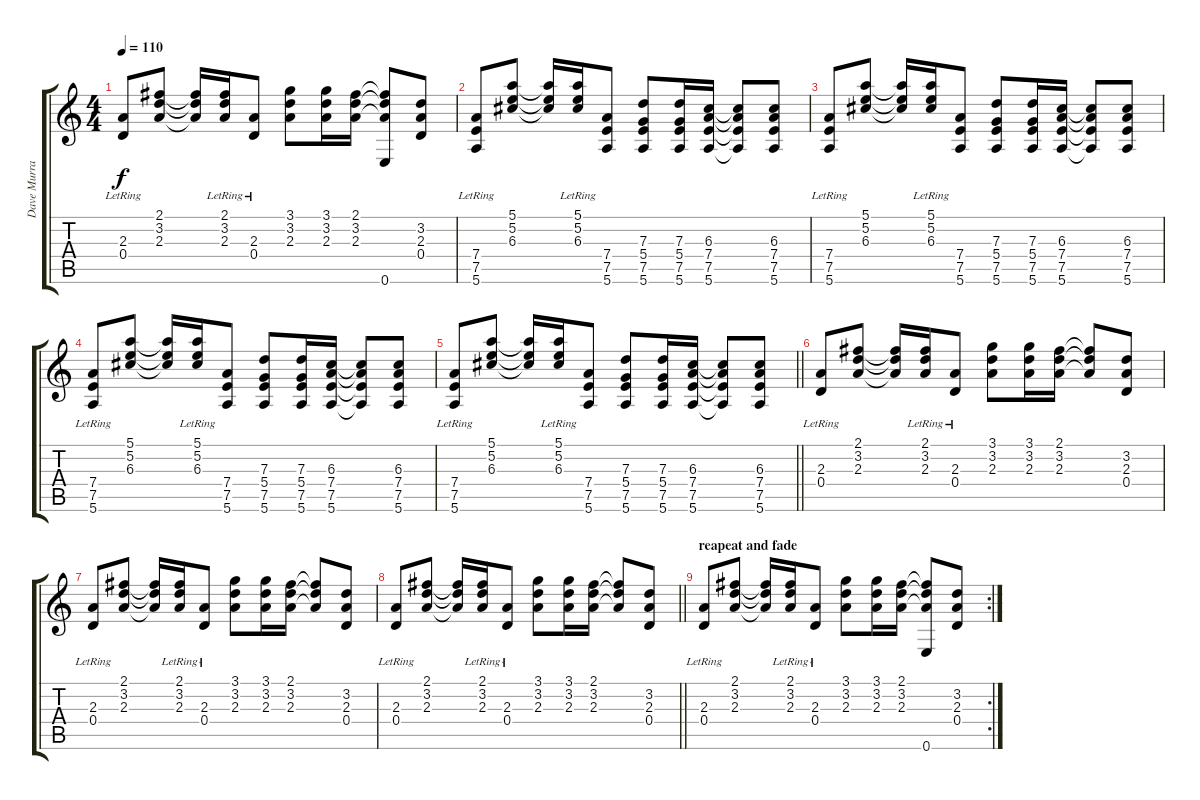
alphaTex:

\track ("Dave Murray" "Dave Murra") {instrument overdrivenguitar}
\staff {score tabs}
\tuning (E4 B3 G3 D3 A2 E2) {hide}
\ts (4 4)
\tempo 110
\clef g2
\ks c
(2.3{lr} 0.4{lr}).8{dy f} (2.1 3.2 2.3).8 (2.1{t} 3.2{t} 2.3{t}).16 (2.1{lr} 3.2{lr} 2.3{lr}).16 (2.3{lr} 0.4{lr}).8 (3.1 3.2 2.3).8 (3.1 3.2 2.3).16 (2.1 3.2 2.3).16 (2.1{t} 3.2{t} 2.3{t} 0.6).8 (3.2 2.3 0.4).8 |
(7.4{lr} 7.5{lr} 5.6{lr}).8 (5.1 5.2 6.3).8 (5.1{t} 5.2{t} 6.3{t}).16 (5.1{lr} 5.2{lr} 6.3{lr}).16 (7.4 7.5 5.6).8 (7.3 5.4 7.5 5.6).8 (7.3 5.4 7.5 5.6).16 (6.3 7.4 7.5 5.6).16 (6.3{t} 7.4{t} 7.5{t} 5.6{t}).8 (6.3 7.4 7.5 5.6).8 |
(7.4{lr} 7.5{lr} 5.6{lr}).8 (5.1 5.2 6.3).8 (5.1{t} 5.2{t} 6.3{t}).16 (5.1{lr} 5.2{lr} 6.3{lr}).16 (7.4 7.5 5.6).8 (7.3 5.4 7.5 5.6).8 (7.3 5.4 7.5 5.6).16 (6.3 7.4 7.5 5.6).16 (6.3{t} 7.4{t} 7.5{t} 5.6{t}).8 (6.3 7.4 7.5 5.6).8 |
(7.4{lr} 7.5{lr} 5.6{lr}).8 (5.1 5.2 6.3).8 (5.1{t} 5.2{t} 6.3{t}).16 (5.1{lr} 5.2{lr} 6.3{lr}).16 (7.4 7.5 5.6).8 (7.3 5.4 7.5 5.6).8 (7.3 5.4 7.5 5.6).16 (6.3 7.4 7.5 5.6).16 (6.3{t} 7.4{t} 7.5{t} 5.6{t}).8 (6.3 7.4 7.5 5.6).8 |
\barLineRight lightlight
(7.4{lr} 7.5{lr} 5.6{lr}).8 (5.1 5.2 6.3).8 (5.1{t} 5.2{t} 6.3{t}).16 (5.1{lr} 5.2{lr} 6.3{lr}).16 (7.4 7.5 5.6).8 (7.3 5.4 7.5 5.6).8 (7.3 5.4 7.5 5.6).16 (6.3 7.4 7.5 5.6).16 (6.3{t} 7.4{t} 7.5{t} 5.6{t}).8 (6.3 7.4 7.5 5.6).8 |
(2.3{lr} 0.4{lr}).8 (2.1 3.2 2.3).8 (2.1{t} 3.2{t} 2.3{t}).16 (2.1{lr} 3.2{lr} 2.3{lr}).16 (2.3{lr} 0.4{lr}).8 (3.1 3.2 2.3).8 (3.1 3.2 2.3).16 (2.1 3.2 2.3).16 (2.1{t} 3.2{t} 2.3{t}).8 (3.2 2.3 0.4).8 |
(2.3{lr} 0.4{lr}).8 (2.1 3.2 2.3).8 (2.1{t} 3.2{t} 2.3{t}).16 (2.1{lr} 3.2{lr} 2.3{lr}).16 (2.3{lr} 0.4{lr}).8 (3.1 3.2 2.3).8 (3.1 3.2 2.3).16 (2.1 3.2 2.3).16 (2.1{t} 3.2{t} 2.3{t}).8 (3.2 2.3 0.4).8 |
\barLineRight lightlight
(2.3{lr} 0.4{lr}).8 (2.1 3.2 2.3).8 (2.1{t} 3.2{t} 2.3{t}).16 (2.1{lr} 3.2{lr} 2.3{lr}).16 (2.3{lr} 0.4{lr}).8 (3.1 3.2 2.3).8 (3.1 3.2 2.3).16 (2.1 3.2 2.3).16 (2.1{t} 3.2{t} 2.3{t}).8 (3.2 2.3 0.4).8 |
\rc 2
\section ("" "reapeat and fade")
(2.3{lr} 0.4{lr}).8 (2.1 3.2 2.3).8 (2.1{t} 3.2{t} 2.3{t}).16 (2.1{lr} 3.2{lr} 2.3{lr}).16 (2.3{lr} 0.4{lr}).8 (3.1 3.2 2.3).8 (3.1 3.2 2.3).16 (2.1 3.2 2.3).16 (2.1{t} 3.2{t} 2.3{t} 0.6).8 (3.2 2.3 0.4).8
